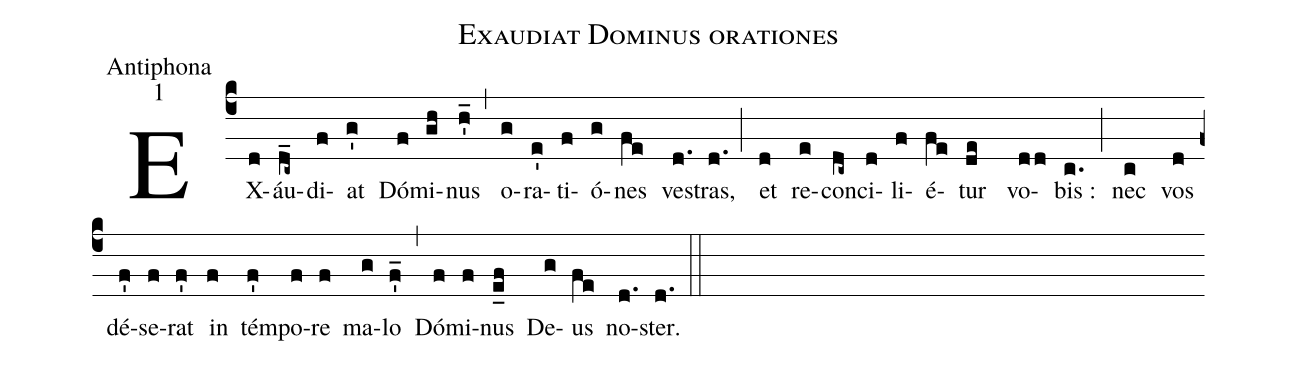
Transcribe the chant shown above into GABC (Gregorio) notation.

name:Exaudiat Dominus orationes;
office-part:Antiphona;
mode:1;
%%
(c4) EX(d)áu(d_c~)di(f)at(g') Dó(f)mi(gh)nus(h'_) (,) o(g)ra(e')ti(f)ó(g)nes(fe) ve(d.)stras,(d.) (;) et(d) re(e)con(dc~)ci(d)li(f)é(fe)tur (de) vo(dd)bis :(c.) (;) nec(c) vos(d) dé(f')se(f)rat(f') in(f) tém(f')po(f)re(f) ma(g)lo(f'_) (,) Dó(f)mi(f)nus(e_f) De(g)us(fe) no(d.)ster.(d.) (::)
